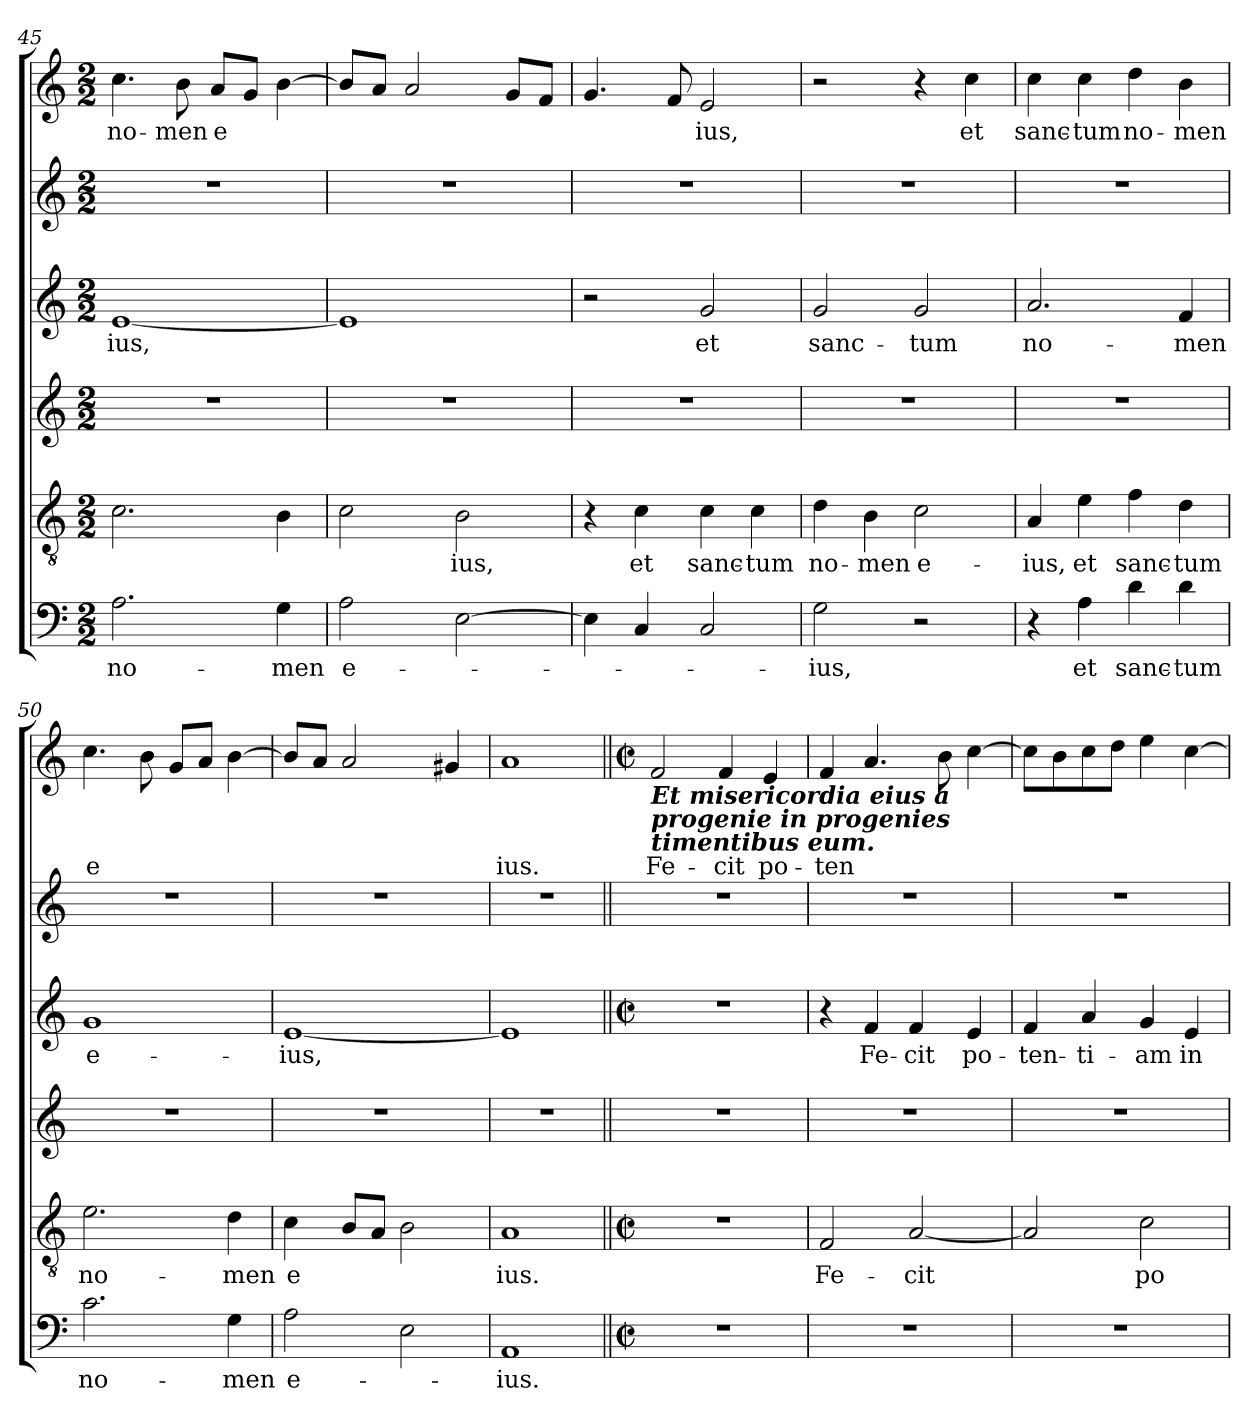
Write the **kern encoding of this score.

**kern	**text	**kern	**text	**kern	**kern	**text	**kern	**kern	**text
*part6	*part6	*part5	*part5	*part4	*part3	*part3	*part2	*part1	*part1
*staff6	*staff6	*staff5	*staff5	*staff4	*staff3	*staff3	*staff2	*staff1	*staff1
*clefF4	*	*clefGv2	*	*clefG2	*clefG2	*	*clefG2	*clefG2	*
*k[]	*	*k[]	*	*k[]	*k[]	*	*k[]	*k[]	*
*C:	*	*C:	*	*C:	*C:	*	*C:	*C:	*
*M2/2	*	*M2/2	*	*M2/2	*M2/2	*	*M2/2	*M2/2	*
=45	=45	=45	=45	=45	=45	=45	=45	=45	=45
!	!LO:LY:b	!	!	!	!	!LO:LY:b	!	!	!LO:LY:b
2.A\	no-	2.c\	.	1r	[1e	-ius,	1r	4.cc\	no-
!	!	!	!	!	!	!	!	!	!LO:LY:b
.	.	.	.	.	.	.	.	8b\	-men
!	!	!	!	!	!	!	!	!	!LO:LY:b
.	.	.	.	.	.	.	.	8a/L	e
.	.	.	.	.	.	.	.	8g/J	.
!	!LO:LY:b	!	!	!	!	!	!	!	!
4G\	-men	4B\	.	.	.	.	.	[4b\	.
=46	=46	=46	=46	=46	=46	=46	=46	=46	=46
!	!LO:LY:b	!	!	!	!	!	!	!	!
2A\	e-	2c\	.	1r	1e]	.	1r	8b/L]	.
.	.	.	.	.	.	.	.	8a/J	.
.	.	.	.	.	.	.	.	2a/	.
!	!	!	!LO:LY:b	!	!	!	!	!	!
[2E\	.	2B\	-ius,	.	.	.	.	.	.
.	.	.	.	.	.	.	.	8g/L	.
.	.	.	.	.	.	.	.	8f/J	.
!!LO:LB:g=z
=47	=47	=47	=47	=47	=47	=47	=47	=47	=47
4E\]	.	4r	.	1r	2r	.	1r	4.g/	.
!	!	!	!LO:LY:b	!	!	!	!	!	!
4C/	.	4c\	et	.	.	.	.	.	.
.	.	.	.	.	.	.	.	8f/	.
!	!	!	!LO:LY:b	!	!	!LO:LY:b	!	!	!LO:LY:b
2C/	.	4c\	sanc-	.	2g/	et	.	2e/	ius,
!	!	!	!LO:LY:b	!	!	!	!	!	!
.	.	4c\	-tum	.	.	.	.	.	.
=48	=48	=48	=48	=48	=48	=48	=48	=48	=48
!	!LO:LY:b	!	!LO:LY:b	!	!	!LO:LY:b	!	!	!
2G\	-ius,	4d\	no-	1r	2g/	sanc-	1r	2r	.
!	!	!	!LO:LY:b	!	!	!	!	!	!
.	.	4B\	-men	.	.	.	.	.	.
!	!	!	!LO:LY:b	!	!	!LO:LY:b	!	!	!
2r	.	2c\	e-	.	2g/	-tum	.	4r	.
!	!	!	!	!	!	!	!	!	!LO:LY:b
.	.	.	.	.	.	.	.	4cc\	et
=49	=49	=49	=49	=49	=49	=49	=49	=49	=49
!	!	!	!LO:LY:b	!	!	!LO:LY:b	!	!	!LO:LY:b
4r	.	4A/	-ius,	1r	2.a/	no-	1r	4cc\	sanc-
!	!LO:LY:b	!	!LO:LY:b	!	!	!	!	!	!LO:LY:b
4A\	et	4e\	et	.	.	.	.	4cc\	-tum
!	!LO:LY:b	!	!LO:LY:b	!	!	!	!	!	!LO:LY:b
4d\	sanc-	4f\	sanc-	.	.	.	.	4dd\	no-
!	!LO:LY:b	!	!LO:LY:b	!	!	!LO:LY:b	!	!	!LO:LY:b
4d\	-tum	4d\	-tum	.	4f/	-men	.	4b\	-men
=50	=50	=50	=50	=50	=50	=50	=50	=50	=50
!	!LO:LY:b	!	!LO:LY:b	!	!	!LO:LY:b	!	!	!LO:LY:b
2.c\	no-	2.e\	no-	1r	1g	e-	1r	4.cc\	e
.	.	.	.	.	.	.	.	8b\	.
.	.	.	.	.	.	.	.	8g/L	.
.	.	.	.	.	.	.	.	8a/J	.
!	!LO:LY:b	!	!LO:LY:b	!	!	!	!	!	!
4G\	-men	4d\	-men	.	.	.	.	[4b\	.
=51	=51	=51	=51	=51	=51	=51	=51	=51	=51
!	!LO:LY:b	!	!LO:LY:b	!	!	!LO:LY:b	!	!	!
2A\	e-	4c\	e	1r	[1e	-ius,	1r	8b/L]	.
.	.	.	.	.	.	.	.	8a/J	.
!	!	!	!LO:LY:b	!	!	!	!	!	!
.	.	8B/L	­	.	.	.	.	2a/	.
.	.	8A/J	.	.	.	.	.	.	.
2E\	.	2B\	.	.	.	.	.	.	.
.	.	.	.	.	.	.	.	4g#/	.
=52	=52	=52	=52	=52	=52	=52	=52	=52	=52
!	!LO:LY:b	!	!LO:LY:b	!	!	!	!	!	!LO:LY:b
1AA	-ius.	1A	ius.	1r	1e]	.	1r	1a	ius.
!!LO:PB:g=z
=53||	=53||	=53||	=53||	=53||	=53||	=53||	=53||	=53||	=53||
*M2/2	*	*M2/2	*	*	*M2/2	*	*	*M2/2	*
*met(c|)	*	*met(c|)	*	*	*met(c|)	*	*	*met(c|)	*
!	!	!	!	!	!	!	!	!LO:TX:b:Bi:t=Et misericordia eius a \nprogenie in progenies\ntimentibus eum.	!
!	!	!	!	!	!	!	!	!	!LO:LY:b
1r	.	1r	.	1r	1r	.	1r	2f/	Fe-
!	!	!	!	!	!	!	!	!	!LO:LY:b
.	.	.	.	.	.	.	.	4f/	-cit
!	!	!	!	!	!	!	!	!	!LO:LY:b
.	.	.	.	.	.	.	.	4e/	po-
=54	=54	=54	=54	=54	=54	=54	=54	=54	=54
!	!	!	!LO:LY:b	!	!	!	!	!	!LO:LY:b
1r	.	2F/	Fe-	1r	4r	.	1r	4f/	-ten
!	!	!	!	!	!	!LO:LY:b	!	!	!
.	.	.	.	.	4f/	Fe-	.	4.a/	.
!	!	!	!LO:LY:b	!	!	!LO:LY:b	!	!	!
.	.	[2A/	-cit	.	4f/	-cit	.	.	.
.	.	.	.	.	.	.	.	8b\	.
!	!	!	!	!	!	!LO:LY:b	!	!	!
.	.	.	.	.	4e/	po-	.	[4cc\	.
=55	=55	=55	=55	=55	=55	=55	=55	=55	=55
!	!	!	!	!	!	!LO:LY:b	!	!	!
1r	.	2A/]	.	1r	4f/	-ten-	1r	8cc\L]	.
.	.	.	.	.	.	.	.	8b\	.
!	!	!	!	!	!	!LO:LY:b	!	!	!
.	.	.	.	.	4a/	-ti-	.	8cc\	.
.	.	.	.	.	.	.	.	8dd\J	.
!	!	!	!LO:LY:b	!	!	!LO:LY:b	!	!	!
.	.	2c\	po-	.	4g/	-am	.	4ee\	.
!	!	!	!	!	!	!LO:LY:b	!	!	!
.	.	.	.	.	4e/	in	.	[4cc\	.
=	=	=	=	=	=	=	=	=	=
*-	*-	*-	*-	*-	*-	*-	*-	*-	*-
